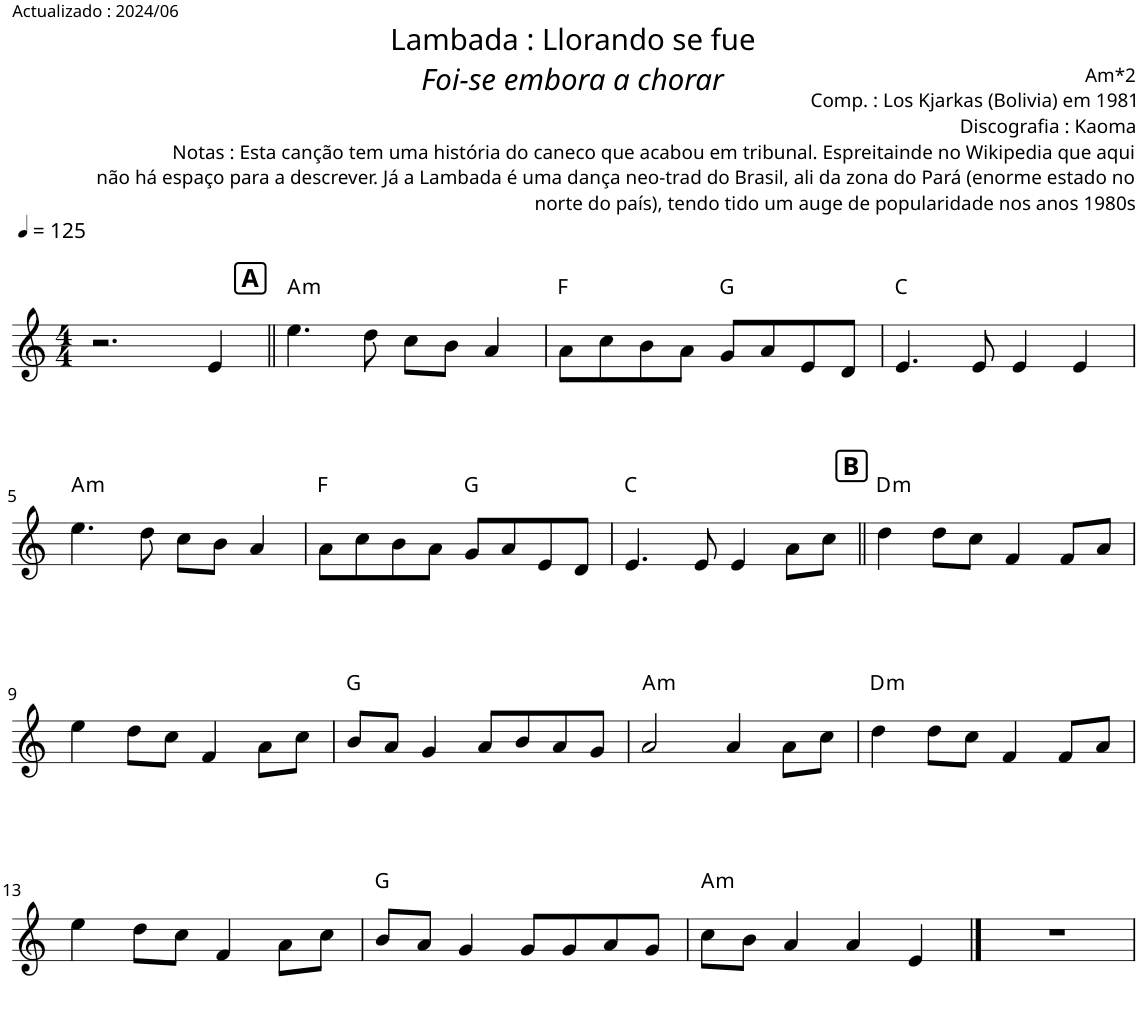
**kern	**harte
*part1	*part1
*staff1	*
*I"Piano	*
*I'Pno.	*
*clefG2	*
*k[]	*
*M4/4	*
*MM125	*
=1	=1
2.r	.
4e/	.
!!LO:REH:place=s1:a:B:cj:fs=12:t=A
=2||	=2||
!	!LO:H:kt=m
4.ee\	A:min
8dd\	.
8cc\L	.
8b\J	.
4a/	.
=3	=3
8a\L	F:maj
8cc\	.
8b\	.
8a\J	.
8g/L	G:maj
8a/	.
8e/	.
8d/J	.
=4	=4
4.e/	C:maj
8e/	.
4e/	.
4e/	.
!!LO:LB:g=z
=5	=5
!	!LO:H:kt=m
4.ee\	A:min
8dd\	.
8cc\L	.
8b\J	.
4a/	.
=6	=6
8a\L	F:maj
8cc\	.
8b\	.
8a\J	.
8g/L	G:maj
8a/	.
8e/	.
8d/J	.
=7	=7
4.e/	C:maj
8e/	.
4e/	.
8a\L	.
8cc\J	.
!!LO:REH:place=s1:a:B:cj:fs=12:t=B
=8||	=8||
!	!LO:H:kt=m
4dd\	D:min
8dd\L	.
8cc\J	.
4f/	.
8f/L	.
8a/J	.
!!LO:LB:g=z
=9	=9
4ee\	.
8dd\L	.
8cc\J	.
4f/	.
8a\L	.
8cc\J	.
=10	=10
8b/L	G:maj
8a/J	.
4g/	.
8a/L	.
8b/	.
8a/	.
8g/J	.
=11	=11
!	!LO:H:kt=m
2a/	A:min
4a/	.
8a\L	.
8cc\J	.
=12	=12
!	!LO:H:kt=m
4dd\	D:min
8dd\L	.
8cc\J	.
4f/	.
8f/L	.
8a/J	.
!!LO:LB:g=z
=13	=13
4ee\	.
8dd\L	.
8cc\J	.
4f/	.
8a\L	.
8cc\J	.
=14	=14
8b/L	G:maj
8a/J	.
4g/	.
8g/L	.
8g/	.
8a/	.
8g/J	.
=15	=15
!	!LO:H:kt=m
8cc\L	A:min
8b\J	.
4a/	.
4a/	.
4e/	.
==16	==16
1r	.
=	=
*-	*-
